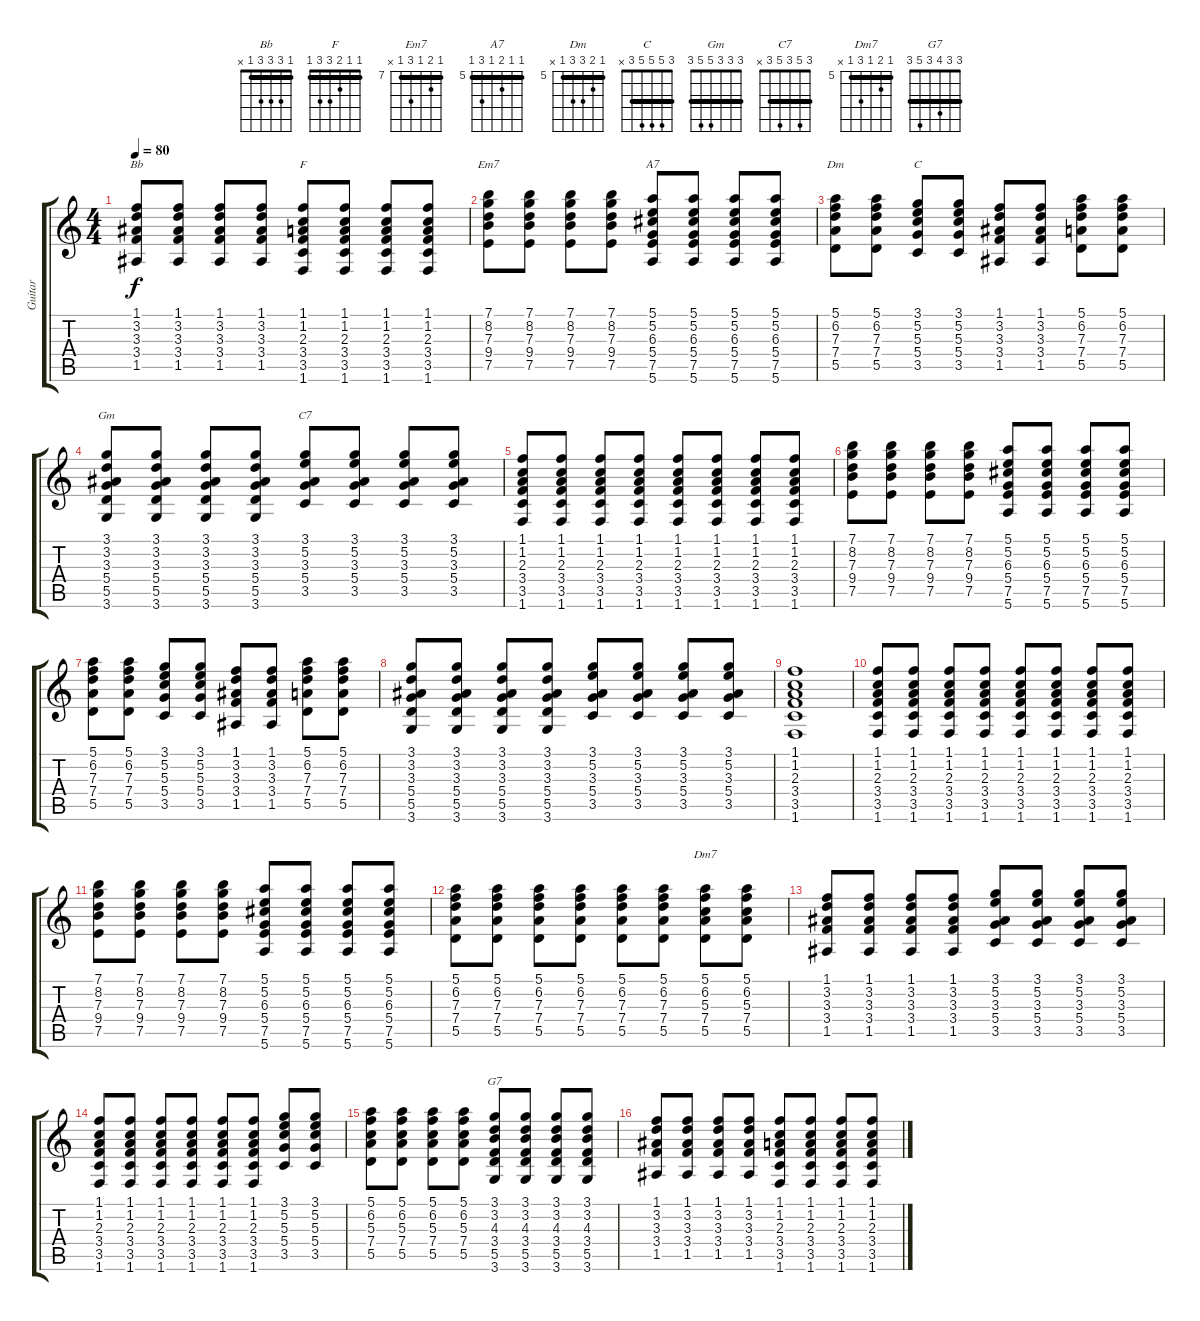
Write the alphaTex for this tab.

\track ("Guitar" "Guitar") {instrument electricguitarjazz}
\staff {score tabs}
\tuning (E4 B3 G3 D3 A2 E2) {hide}
\chord ("Bb" 1 3 3 3 1 x) {barre 1}
\chord ("F" 1 1 2 3 3 1) {barre 1}
\chord ("Em7" 7 8 7 9 7 x) {firstfret 7 barre 7}
\chord ("A7" 5 5 6 5 7 5) {firstfret 5 barre 5}
\chord ("Dm" 5 6 7 7 5 x) {firstfret 5 barre 5}
\chord ("C" 3 5 5 5 3 x) {barre 3}
\chord ("Gm" 3 3 3 5 5 3) {barre 3}
\chord ("C7" 3 5 3 5 3 x) {barre 3}
\chord ("Dm7" 5 6 5 7 5 x) {firstfret 5 barre 5}
\chord ("G7" 3 3 4 3 5 3) {barre 3}
\ts (4 4)
\tempo 80
\clef g2
\ks c
(1.1 3.2 3.3 3.4 1.5).8{ch "Bb" dy f} (1.1 3.2 3.3 3.4 1.5).8 (1.1 3.2 3.3 3.4 1.5).8 (1.1 3.2 3.3 3.4 1.5).8 (1.1 1.2 2.3 3.4 3.5 1.6).8{ch "F"} (1.1 1.2 2.3 3.4 3.5 1.6).8 (1.1 1.2 2.3 3.4 3.5 1.6).8 (1.1 1.2 2.3 3.4 3.5 1.6).8 |
(7.1 8.2 7.3 9.4 7.5).8{ch "Em7"} (7.1 8.2 7.3 9.4 7.5).8 (7.1 8.2 7.3 9.4 7.5).8 (7.1 8.2 7.3 9.4 7.5).8 (5.1 5.2 6.3 5.4 7.5 5.6).8{ch "A7"} (5.1 5.2 6.3 5.4 7.5 5.6).8 (5.1 5.2 6.3 5.4 7.5 5.6).8 (5.1 5.2 6.3 5.4 7.5 5.6).8 |
(5.1 6.2 7.3 7.4 5.5).8{ch "Dm"} (5.1 6.2 7.3 7.4 5.5).8 (3.1 5.2 5.3 5.4 3.5).8{ch "C"} (3.1 5.2 5.3 5.4 3.5).8 (1.1 3.2 3.3 3.4 1.5).8 (1.1 3.2 3.3 3.4 1.5).8 (5.1 6.2 7.3 7.4 5.5).8 (5.1 6.2 7.3 7.4 5.5).8 |
(3.1 3.2 3.3 5.4 5.5 3.6).8{ch "Gm"} (3.1 3.2 3.3 5.4 5.5 3.6).8 (3.1 3.2 3.3 5.4 5.5 3.6).8 (3.1 3.2 3.3 5.4 5.5 3.6).8 (3.1 5.2 3.3 5.4 3.5).8{ch "C7"} (3.1 5.2 3.3 5.4 3.5).8 (3.1 5.2 3.3 5.4 3.5).8 (3.1 5.2 3.3 5.4 3.5).8 |
(1.1 1.2 2.3 3.4 3.5 1.6).8 (1.1 1.2 2.3 3.4 3.5 1.6).8 (1.1 1.2 2.3 3.4 3.5 1.6).8 (1.1 1.2 2.3 3.4 3.5 1.6).8 (1.1 1.2 2.3 3.4 3.5 1.6).8 (1.1 1.2 2.3 3.4 3.5 1.6).8 (1.1 1.2 2.3 3.4 3.5 1.6).8 (1.1 1.2 2.3 3.4 3.5 1.6).8 |
(7.1 8.2 7.3 9.4 7.5).8 (7.1 8.2 7.3 9.4 7.5).8 (7.1 8.2 7.3 9.4 7.5).8 (7.1 8.2 7.3 9.4 7.5).8 (5.1 5.2 6.3 5.4 7.5 5.6).8 (5.1 5.2 6.3 5.4 7.5 5.6).8 (5.1 5.2 6.3 5.4 7.5 5.6).8 (5.1 5.2 6.3 5.4 7.5 5.6).8 |
(5.1 6.2 7.3 7.4 5.5).8 (5.1 6.2 7.3 7.4 5.5).8 (3.1 5.2 5.3 5.4 3.5).8 (3.1 5.2 5.3 5.4 3.5).8 (1.1 3.2 3.3 3.4 1.5).8 (1.1 3.2 3.3 3.4 1.5).8 (5.1 6.2 7.3 7.4 5.5).8 (5.1 6.2 7.3 7.4 5.5).8 |
(3.1 3.2 3.3 5.4 5.5 3.6).8 (3.1 3.2 3.3 5.4 5.5 3.6).8 (3.1 3.2 3.3 5.4 5.5 3.6).8 (3.1 3.2 3.3 5.4 5.5 3.6).8 (3.1 5.2 3.3 5.4 3.5).8 (3.1 5.2 3.3 5.4 3.5).8 (3.1 5.2 3.3 5.4 3.5).8 (3.1 5.2 3.3 5.4 3.5).8 |
(1.1 1.2 2.3 3.4 3.5 1.6).1 |
(1.1 1.2 2.3 3.4 3.5 1.6).8 (1.1 1.2 2.3 3.4 3.5 1.6).8 (1.1 1.2 2.3 3.4 3.5 1.6).8 (1.1 1.2 2.3 3.4 3.5 1.6).8 (1.1 1.2 2.3 3.4 3.5 1.6).8 (1.1 1.2 2.3 3.4 3.5 1.6).8 (1.1 1.2 2.3 3.4 3.5 1.6).8 (1.1 1.2 2.3 3.4 3.5 1.6).8 |
(7.1 8.2 7.3 9.4 7.5).8 (7.1 8.2 7.3 9.4 7.5).8 (7.1 8.2 7.3 9.4 7.5).8 (7.1 8.2 7.3 9.4 7.5).8 (5.1 5.2 6.3 5.4 7.5 5.6).8 (5.1 5.2 6.3 5.4 7.5 5.6).8 (5.1 5.2 6.3 5.4 7.5 5.6).8 (5.1 5.2 6.3 5.4 7.5 5.6).8 |
(5.1 6.2 7.3 7.4 5.5).8 (5.1 6.2 7.3 7.4 5.5).8 (5.1 6.2 7.3 7.4 5.5).8 (5.1 6.2 7.3 7.4 5.5).8 (5.1 6.2 7.3 7.4 5.5).8 (5.1 6.2 7.3 7.4 5.5).8 (5.1 6.2 5.3 7.4 5.5).8{ch "Dm7"} (5.1 6.2 5.3 7.4 5.5).8 |
(1.1 3.2 3.3 3.4 1.5).8 (1.1 3.2 3.3 3.4 1.5).8 (1.1 3.2 3.3 3.4 1.5).8 (1.1 3.2 3.3 3.4 1.5).8 (3.1 5.2 3.3 5.4 3.5).8 (3.1 5.2 3.3 5.4 3.5).8 (3.1 5.2 3.3 5.4 3.5).8 (3.1 5.2 3.3 5.4 3.5).8 |
(1.1 1.2 2.3 3.4 3.5 1.6).8 (1.1 1.2 2.3 3.4 3.5 1.6).8 (1.1 1.2 2.3 3.4 3.5 1.6).8 (1.1 1.2 2.3 3.4 3.5 1.6).8 (1.1 1.2 2.3 3.4 3.5 1.6).8 (1.1 1.2 2.3 3.4 3.5 1.6).8 (3.1 5.2 5.3 5.4 3.5).8 (3.1 5.2 5.3 5.4 3.5).8 |
(5.1 6.2 5.3 7.4 5.5).8 (5.1 6.2 5.3 7.4 5.5).8 (5.1 6.2 5.3 7.4 5.5).8 (5.1 6.2 5.3 7.4 5.5).8 (3.1 3.2 4.3 3.4 5.5 3.6).8{ch "G7"} (3.1 3.2 4.3 3.4 5.5 3.6).8 (3.1 3.2 4.3 3.4 5.5 3.6).8 (3.1 3.2 4.3 3.4 5.5 3.6).8 |
(1.1 3.2 3.3 3.4 1.5).8 (1.1 3.2 3.3 3.4 1.5).8 (1.1 3.2 3.3 3.4 1.5).8 (1.1 3.2 3.3 3.4 1.5).8 (1.1 1.2 2.3 3.4 3.5 1.6).8 (1.1 1.2 2.3 3.4 3.5 1.6).8 (1.1 1.2 2.3 3.4 3.5 1.6).8 (1.1 1.2 2.3 3.4 3.5 1.6).8
